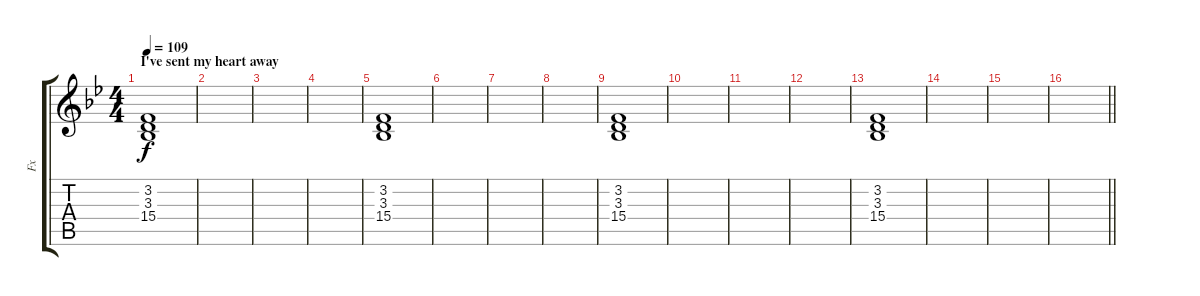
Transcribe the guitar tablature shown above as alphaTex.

\track ("Fx" "Fx") {instrument seashore}
\staff {score tabs}
\tuning (E4 B3 G3 D3 A2 E2) {hide}
\ts (4 4)
\section ("" "I've sent my heart away")
\tempo 109
\clef g2
\ks bb
(3.2 3.3 15.4).1{dy f volume 3} |
|
|
|
(3.2 3.3 15.4).1{volume 3} |
|
|
|
(3.2 3.3 15.4).1{volume 3} |
|
|
|
(3.2 3.3 15.4).1{volume 3} |
|
|
\barLineRight lightlight
